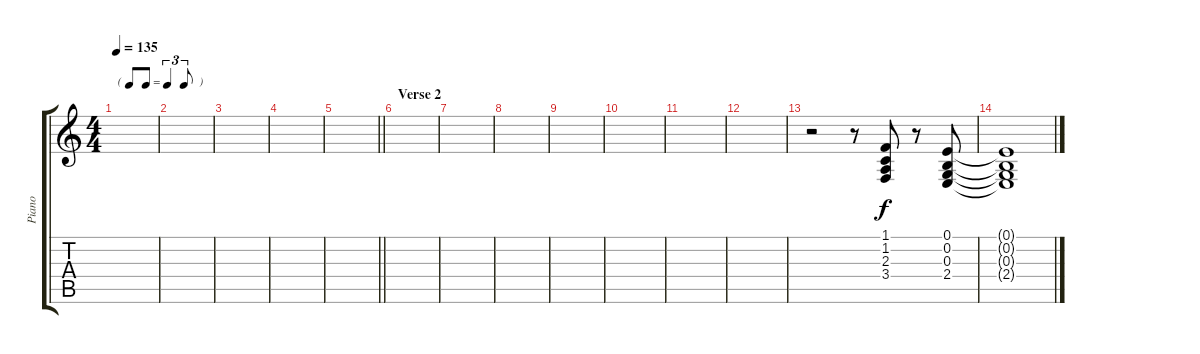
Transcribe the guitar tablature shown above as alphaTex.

\track ("Piano" "Piano") {instrument electricpiano1}
\staff {score tabs}
\tuning (E4 B3 G3 D3 A2 E2) {hide}
\ts (4 4)
\tf triplet8th
\tempo 135
\clef g2
\ks c
|
|
|
|
\barLineRight lightlight
|
\section ("" "Verse 2")
|
|
|
|
|
|
|
r.2 r.8 (1.1 1.2 2.3 3.4).8 r.8 (0.1 0.2 0.3 2.4).8 |
(0.1{t} 0.2{t} 0.3{t} 2.4{t}).1
